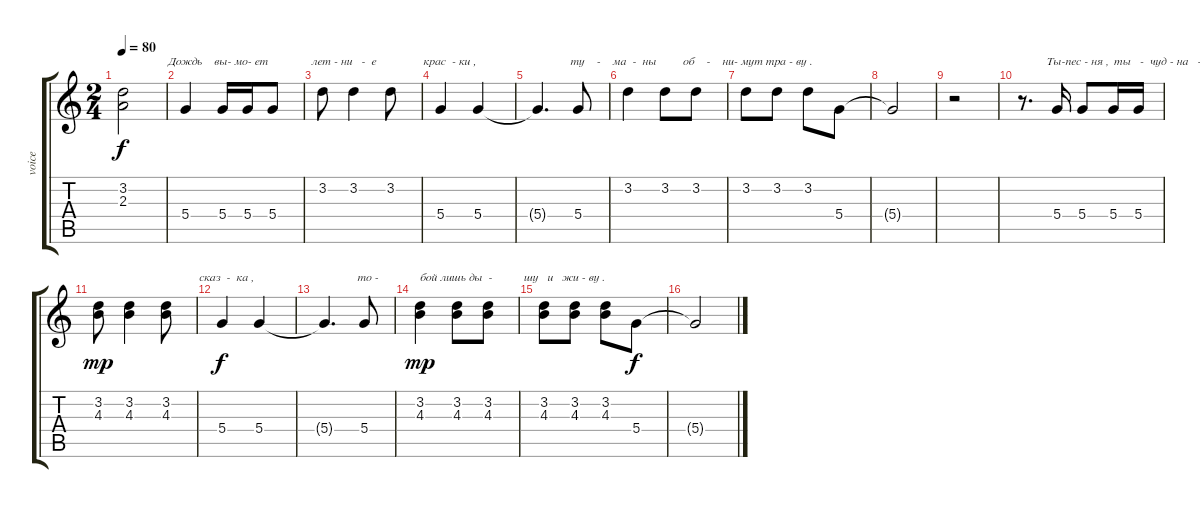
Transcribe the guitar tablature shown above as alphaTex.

\track ("voice" "voice") {instrument synthbass1}
\staff {score tabs}
\tuning (E4 B3 G3 D3 A2 E2) {hide}
\ts (2 4)
\tempo 80
\clef g2
\ks c
(3.2{t} 2.3{t}).2{txt "               Дождь    вы- мо- ет" dy f} |
5.4.4 5.4.16 5.4.16 5.4.8{txt "             лет - ни   -  е "} |
3.2.8 3.2.4 3.2.8{txt "           крас  - ки ,"} |
5.4.4 5.4.4 |
5.4{t}.4{d txt "           ту    -    ма  -  ны"} 5.4.8 |
3.2.4 3.2.8{txt "      об    -    ни- мут тра - ву ."} 3.2.8 |
3.2.8 3.2.8 3.2.8 5.4.8 |
5.4{t}.2 |
r.2 |
r.8{d txt "        Ты-пес - ня ,"} 5.4.16{txt "                   ты   -  чуд - на   -   я"} 5.4.8 5.4.16 5.4.16 |
(3.2 4.3).8{dy mp} (3.2 4.3).4 (3.2 4.3).8{txt "           сказ  -  ка ,"} |
5.4.4{dy f} 5.4.4 |
5.4{t}.4{d txt "           то -"} 5.4.8 |
(3.2 4.3).4{txt "бой лишь ды  -" dy mp} (3.2 4.3).8 (3.2 4.3).8{txt "            шу   и   жи - ву ."} |
(3.2 4.3).8 (3.2 4.3).8 (3.2 4.3).8 5.4.8{dy f} |
5.4{t}.2
